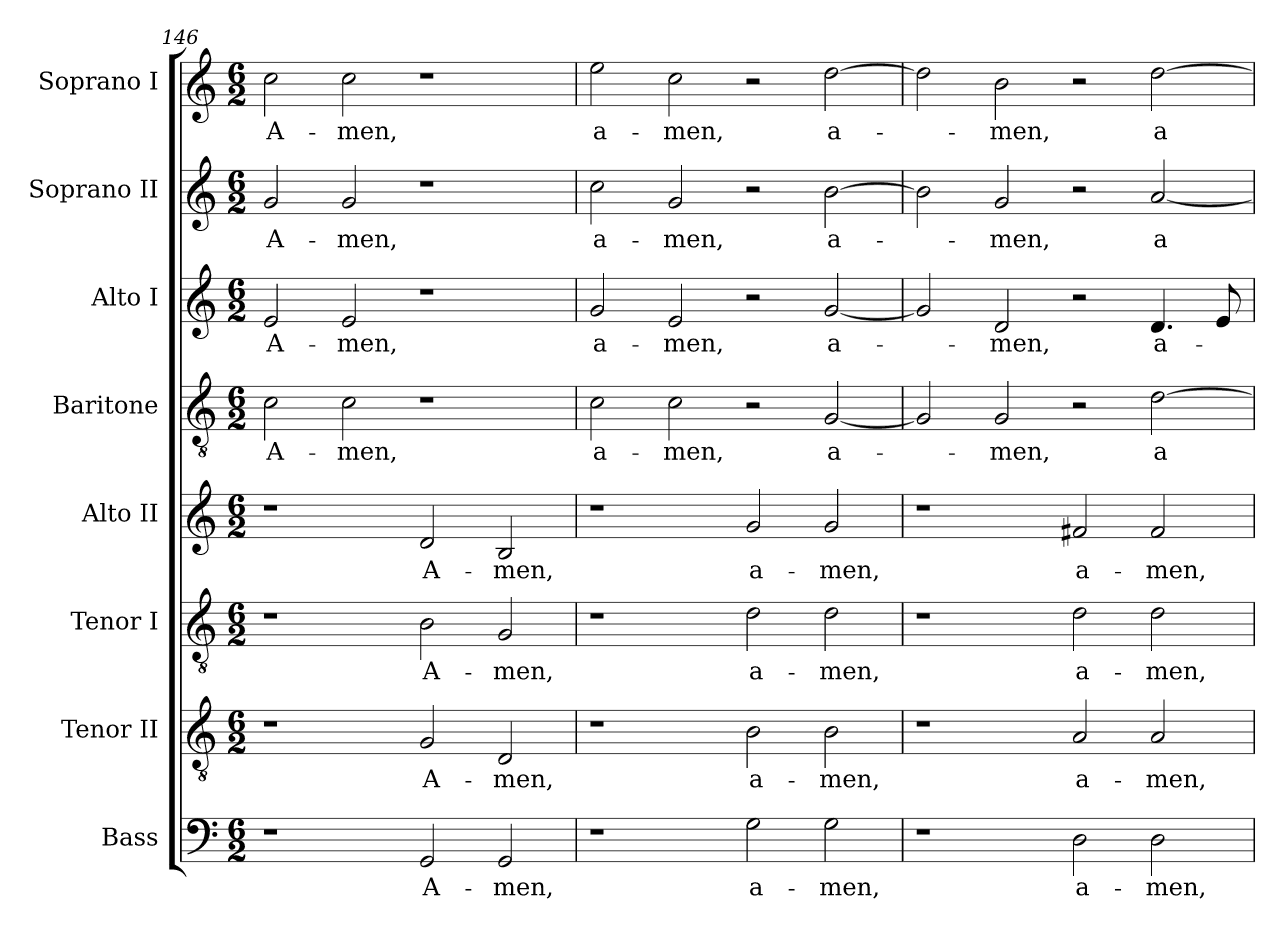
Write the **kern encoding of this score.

**kern	**text	**kern	**text	**kern	**text	**kern	**text	**kern	**text	**kern	**text	**kern	**text	**kern	**text
*part8	*part8	*part7	*part7	*part6	*part6	*part5	*part5	*part4	*part4	*part3	*part3	*part2	*part2	*part1	*part1
*staff8	*staff8	*staff7	*staff7	*staff6	*staff6	*staff5	*staff5	*staff4	*staff4	*staff3	*staff3	*staff2	*staff2	*staff1	*staff1
*I"Bass	*	*I"Tenor II	*	*I"Tenor I	*	*I"Alto II	*	*I"Baritone	*	*I"Alto I	*	*I"Soprano II	*	*I"Soprano I	*
*clefF4	*	*clefGv2	*	*clefGv2	*	*clefG2	*	*clefGv2	*	*clefG2	*	*clefG2	*	*clefG2	*
*ITrd7c12	*	*ITrd7c12	*	*ITrd7c12	*	*	*	*ITrd7c12	*	*	*	*	*	*	*
*k[]	*	*k[]	*	*k[]	*	*k[]	*	*k[]	*	*k[]	*	*k[]	*	*k[]	*
*C:	*	*C:	*	*C:	*	*C:	*	*C:	*	*C:	*	*C:	*	*C:	*
*M6/2	*	*M6/2	*	*M6/2	*	*M6/2	*	*M6/2	*	*M6/2	*	*M6/2	*	*M6/2	*
=146	=146	=146	=146	=146	=146	=146	=146	=146	=146	=146	=146	=146	=146	=146	=146
!	!	!	!	!	!	!	!	!	!LO:LY:b:color=#000000	!	!	!	!	!	!
!	!	!	!	!	!	!	!	!	!	!	!LO:LY:b:color=#000000	!	!	!	!
!	!	!	!	!	!	!	!	!	!	!	!	!	!LO:LY:b:color=#000000	!	!
!	!	!	!	!	!	!	!	!	!	!	!	!	!	!	!LO:LY:b:color=#000000
1r	.	1r	.	1r	.	1r	.	2Ci\	A-	2ei/	A-	2gi/	A-	2cci\	A-
!	!	!	!	!	!	!	!	!	!LO:LY:b:color=#000000	!	!	!	!	!	!
!	!	!	!	!	!	!	!	!	!	!	!LO:LY:b:color=#000000	!	!	!	!
!	!	!	!	!	!	!	!	!	!	!	!	!	!LO:LY:b:color=#000000	!	!
!	!	!	!	!	!	!	!	!	!	!	!	!	!	!	!LO:LY:b:color=#000000
.	.	.	.	.	.	.	.	2Ci\	-men,	2ei/	-men,	2gi/	-men,	2cci\	-men,
!	!LO:LY:b:color=#000000	!	!	!	!	!	!	!	!	!	!	!	!	!	!
!	!	!	!LO:LY:b:color=#000000	!	!	!	!	!	!	!	!	!	!	!	!
!	!	!	!	!	!LO:LY:b:color=#000000	!	!	!	!	!	!	!	!	!	!
!	!	!	!	!	!	!	!LO:LY:b:color=#000000	!	!	!	!	!	!	!	!
2GGGi/	A-	2GGi/	A-	2BBi\	A-	2di/	A-	1r	.	1r	.	1r	.	1r	.
!	!LO:LY:b:color=#000000	!	!	!	!	!	!	!	!	!	!	!	!	!	!
!	!	!	!LO:LY:b:color=#000000	!	!	!	!	!	!	!	!	!	!	!	!
!	!	!	!	!	!LO:LY:b:color=#000000	!	!	!	!	!	!	!	!	!	!
!	!	!	!	!	!	!	!LO:LY:b:color=#000000	!	!	!	!	!	!	!	!
2GGGi/	-men,	2DDi/	-men,	2GGi/	-men,	2Bi/	-men,	.	.	.	.	.	.	.	.
=147	=147	=147	=147	=147	=147	=147	=147	=147	=147	=147	=147	=147	=147	=147	=147
!	!	!	!	!	!	!	!	!	!LO:LY:b:color=#000000	!	!	!	!	!	!
!	!	!	!	!	!	!	!	!	!	!	!LO:LY:b:color=#000000	!	!	!	!
!	!	!	!	!	!	!	!	!	!	!	!	!	!LO:LY:b:color=#000000	!	!
!	!	!	!	!	!	!	!	!	!	!	!	!	!	!	!LO:LY:b:color=#000000
1r	.	1r	.	1r	.	1r	.	2Ci\	a-	2gi/	a-	2cci\	a-	2eei\	a-
!	!	!	!	!	!	!	!	!	!LO:LY:b:color=#000000	!	!	!	!	!	!
!	!	!	!	!	!	!	!	!	!	!	!LO:LY:b:color=#000000	!	!	!	!
!	!	!	!	!	!	!	!	!	!	!	!	!	!LO:LY:b:color=#000000	!	!
!	!	!	!	!	!	!	!	!	!	!	!	!	!	!	!LO:LY:b:color=#000000
.	.	.	.	.	.	.	.	2Ci\	-men,	2ei/	-men,	2gi/	-men,	2cci\	-men,
!	!LO:LY:b:color=#000000	!	!	!	!	!	!	!	!	!	!	!	!	!	!
!	!	!	!LO:LY:b:color=#000000	!	!	!	!	!	!	!	!	!	!	!	!
!	!	!	!	!	!LO:LY:b:color=#000000	!	!	!	!	!	!	!	!	!	!
!	!	!	!	!	!	!	!LO:LY:b:color=#000000	!	!	!	!	!	!	!	!
2GGi\	a-	2BBi\	a-	2Di\	a-	2gi/	a-	2r	.	2r	.	2r	.	2r	.
!	!LO:LY:b:color=#000000	!	!	!	!	!	!	!	!	!	!	!	!	!	!
!	!	!	!LO:LY:b:color=#000000	!	!	!	!	!	!	!	!	!	!	!	!
!	!	!	!	!	!LO:LY:b:color=#000000	!	!	!	!	!	!	!	!	!	!
!	!	!	!	!	!	!	!LO:LY:b:color=#000000	!	!	!	!	!	!	!	!
!	!	!	!	!	!	!	!	!	!LO:LY:b:color=#000000	!	!	!	!	!	!
!	!	!	!	!	!	!	!	!	!	!	!LO:LY:b:color=#000000	!	!	!	!
!	!	!	!	!	!	!	!	!	!	!	!	!	!LO:LY:b:color=#000000	!	!
!	!	!	!	!	!	!	!	!	!	!	!	!	!	!	!LO:LY:b:color=#000000
2GGi\	-men,	2BBi\	-men,	2Di\	-men,	2gi/	-men,	[<2GGi/	a-	[<2gi/	a-	[>2bi\	a-	[>2ddi\	a-
!!LO:LB:g=z
=148	=148	=148	=148	=148	=148	=148	=148	=148	=148	=148	=148	=148	=148	=148	=148
1r	.	1r	.	1r	.	1r	.	2GGi/]	.	2gi/]	.	2bi\]	.	2ddi\]	.
!	!	!	!	!	!	!	!	!	!LO:LY:b:color=#000000	!	!	!	!	!	!
!	!	!	!	!	!	!	!	!	!	!	!LO:LY:b:color=#000000	!	!	!	!
!	!	!	!	!	!	!	!	!	!	!	!	!	!LO:LY:b:color=#000000	!	!
!	!	!	!	!	!	!	!	!	!	!	!	!	!	!	!LO:LY:b:color=#000000
.	.	.	.	.	.	.	.	2GGi/	-men,	2di/	-men,	2gi/	-men,	2bi\	-men,
!	!LO:LY:b:color=#000000	!	!	!	!	!	!	!	!	!	!	!	!	!	!
!	!	!	!LO:LY:b:color=#000000	!	!	!	!	!	!	!	!	!	!	!	!
!	!	!	!	!	!LO:LY:b:color=#000000	!	!	!	!	!	!	!	!	!	!
!	!	!	!	!	!	!	!LO:LY:b:color=#000000	!	!	!	!	!	!	!	!
2DDi\	a-	2AAi/	a-	2Di\	a-	2f#Xi/	a-	2r	.	2r	.	2r	.	2r	.
!	!LO:LY:b:color=#000000	!	!	!	!	!	!	!	!	!	!	!	!	!	!
!	!	!	!LO:LY:b:color=#000000	!	!	!	!	!	!	!	!	!	!	!	!
!	!	!	!	!	!LO:LY:b:color=#000000	!	!	!	!	!	!	!	!	!	!
!	!	!	!	!	!	!	!LO:LY:b:color=#000000	!	!	!	!	!	!	!	!
!	!	!	!	!	!	!	!	!	!LO:LY:b:color=#000000	!	!	!	!	!	!
!	!	!	!	!	!	!	!	!	!	!	!LO:LY:b:color=#000000	!	!	!	!
!	!	!	!	!	!	!	!	!	!	!	!	!	!LO:LY:b:color=#000000	!	!
!	!	!	!	!	!	!	!	!	!	!	!	!	!	!	!LO:LY:b:color=#000000
2DDi\	-men,	2AAi/	-men,	2Di\	-men,	2f#i/	-men,	[>2Di\	a-	4.di/	a-	[<2ai/	a-	[>2ddi\	a-
.	.	.	.	.	.	.	.	.	.	8ei/	.	.	.	.	.
=	=	=	=	=	=	=	=	=	=	=	=	=	=	=	=
*-	*-	*-	*-	*-	*-	*-	*-	*-	*-	*-	*-	*-	*-	*-	*-
